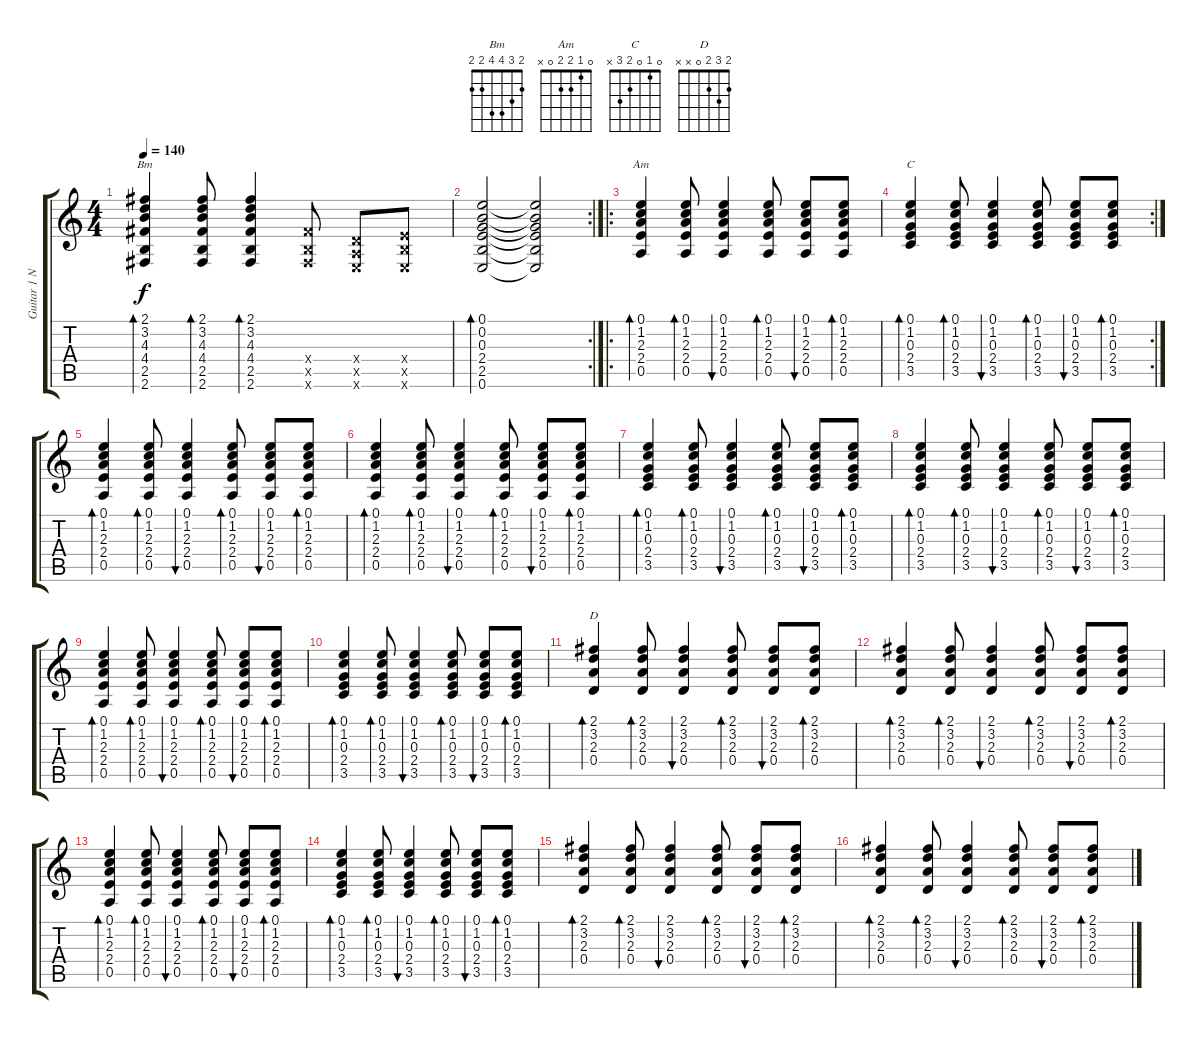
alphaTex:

\track ("Guitar 1 Nitay" "Guitar 1 N") {instrument acousticguitarsteel}
\staff {score tabs}
\tuning (E4 B3 G3 D3 A2 E2) {hide}
\chord ("Bm" 2 3 4 4 2 2)
\chord ("Am" 0 1 2 2 0 x)
\chord ("C" 0 1 0 2 3 x)
\chord ("D" 2 3 2 0 x x)
\ts (4 4)
\tempo 140
\clef g2
\ks c
(2.1 3.2 4.3 4.4 2.5 2.6).4{bd 30 ch "Bm" dy f} (2.1 3.2 4.3 4.4 2.5 2.6).8{bd 30} (2.1 3.2 4.3 4.4 2.5 2.6).4{bd 30} (4.4{x} 2.5{x} 2.6{x}).8 (0.4{x} 0.5{x} 0.6{x}).8 (2.4{x} 2.5{x} 0.6{x}).8 |
\rc 2
(0.1 0.2 0.3 2.4 2.5 0.6).2{bd 240} (0.1{t} 0.2{t} 0.3{t} 2.4{t} 2.5{t} 0.6{t}).2 |
\ro
(0.1 1.2 2.3 2.4 0.5).4{bd 30 ch "Am"} (0.1 1.2 2.3 2.4 0.5).8{bd 30} (0.1 1.2 2.3 2.4 0.5).4{bu 30} (0.1 1.2 2.3 2.4 0.5).8{bd 30} (0.1 1.2 2.3 2.4 0.5).8{bu 30} (0.1 1.2 2.3 2.4 0.5).8{bd 30} |
\rc 2
(0.1 1.2 0.3 2.4 3.5).4{bd 30 ch "C"} (0.1 1.2 0.3 2.4 3.5).8{bd 30} (0.1 1.2 0.3 2.4 3.5).4{bu 30} (0.1 1.2 0.3 2.4 3.5).8{bd 30} (0.1 1.2 0.3 2.4 3.5).8{bu 30} (0.1 1.2 0.3 2.4 3.5).8{bd 30} |
(0.1 1.2 2.3 2.4 0.5).4{bd 30} (0.1 1.2 2.3 2.4 0.5).8{bd 30} (0.1 1.2 2.3 2.4 0.5).4{bu 30} (0.1 1.2 2.3 2.4 0.5).8{bd 30} (0.1 1.2 2.3 2.4 0.5).8{bu 30} (0.1 1.2 2.3 2.4 0.5).8{bd 30} |
(0.1 1.2 2.3 2.4 0.5).4{bd 30} (0.1 1.2 2.3 2.4 0.5).8{bd 30} (0.1 1.2 2.3 2.4 0.5).4{bu 30} (0.1 1.2 2.3 2.4 0.5).8{bd 30} (0.1 1.2 2.3 2.4 0.5).8{bu 30} (0.1 1.2 2.3 2.4 0.5).8{bd 30} |
(0.1 1.2 0.3 2.4 3.5).4{bd 30} (0.1 1.2 0.3 2.4 3.5).8{bd 30} (0.1 1.2 0.3 2.4 3.5).4{bu 30} (0.1 1.2 0.3 2.4 3.5).8{bd 30} (0.1 1.2 0.3 2.4 3.5).8{bu 30} (0.1 1.2 0.3 2.4 3.5).8{bd 30} |
(0.1 1.2 0.3 2.4 3.5).4{bd 30} (0.1 1.2 0.3 2.4 3.5).8{bd 30} (0.1 1.2 0.3 2.4 3.5).4{bu 30} (0.1 1.2 0.3 2.4 3.5).8{bd 30} (0.1 1.2 0.3 2.4 3.5).8{bu 30} (0.1 1.2 0.3 2.4 3.5).8{bd 30} |
(0.1 1.2 2.3 2.4 0.5).4{bd 30} (0.1 1.2 2.3 2.4 0.5).8{bd 30} (0.1 1.2 2.3 2.4 0.5).4{bu 30} (0.1 1.2 2.3 2.4 0.5).8{bd 30} (0.1 1.2 2.3 2.4 0.5).8{bu 30} (0.1 1.2 2.3 2.4 0.5).8{bd 30} |
(0.1 1.2 0.3 2.4 3.5).4{bd 30} (0.1 1.2 0.3 2.4 3.5).8{bd 30} (0.1 1.2 0.3 2.4 3.5).4{bu 30} (0.1 1.2 0.3 2.4 3.5).8{bd 30} (0.1 1.2 0.3 2.4 3.5).8{bu 30} (0.1 1.2 0.3 2.4 3.5).8{bd 30} |
(2.1 3.2 2.3 0.4).4{bd 30 ch "D"} (2.1 3.2 2.3 0.4).8{bd 30} (2.1 3.2 2.3 0.4).4{bu 30} (2.1 3.2 2.3 0.4).8{bd 30} (2.1 3.2 2.3 0.4).8{bu 30} (2.1 3.2 2.3 0.4).8{bd 30} |
(2.1 3.2 2.3 0.4).4{bd 30} (2.1 3.2 2.3 0.4).8{bd 30} (2.1 3.2 2.3 0.4).4{bu 30} (2.1 3.2 2.3 0.4).8{bd 30} (2.1 3.2 2.3 0.4).8{bu 30} (2.1 3.2 2.3 0.4).8{bd 30} |
(0.1 1.2 2.3 2.4 0.5).4{bd 30} (0.1 1.2 2.3 2.4 0.5).8{bd 30} (0.1 1.2 2.3 2.4 0.5).4{bu 30} (0.1 1.2 2.3 2.4 0.5).8{bd 30} (0.1 1.2 2.3 2.4 0.5).8{bu 30} (0.1 1.2 2.3 2.4 0.5).8{bd 30} |
(0.1 1.2 0.3 2.4 3.5).4{bd 30} (0.1 1.2 0.3 2.4 3.5).8{bd 30} (0.1 1.2 0.3 2.4 3.5).4{bu 30} (0.1 1.2 0.3 2.4 3.5).8{bd 30} (0.1 1.2 0.3 2.4 3.5).8{bu 30} (0.1 1.2 0.3 2.4 3.5).8{bd 30} |
(2.1 3.2 2.3 0.4).4{bd 30} (2.1 3.2 2.3 0.4).8{bd 30} (2.1 3.2 2.3 0.4).4{bu 30} (2.1 3.2 2.3 0.4).8{bd 30} (2.1 3.2 2.3 0.4).8{bu 30} (2.1 3.2 2.3 0.4).8{bd 30} |
(2.1 3.2 2.3 0.4).4{bd 30} (2.1 3.2 2.3 0.4).8{bd 30} (2.1 3.2 2.3 0.4).4{bu 30} (2.1 3.2 2.3 0.4).8{bd 30} (2.1 3.2 2.3 0.4).8{bu 30} (2.1 3.2 2.3 0.4).8{bd 30}
